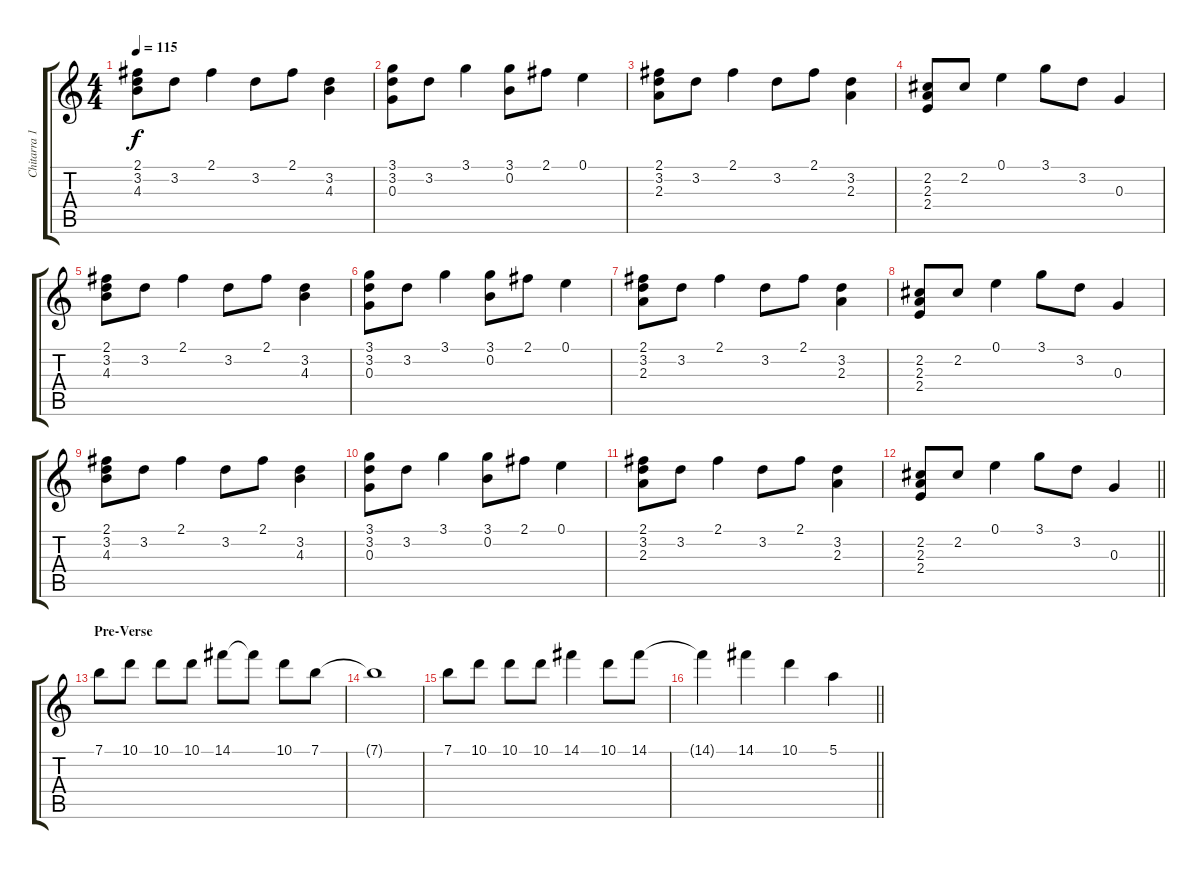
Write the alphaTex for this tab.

\track ("Chitarra 1" "Chitarra 1") {instrument electricguitarjazz}
\staff {score tabs}
\tuning (E4 B3 G3 D3 A2 E2) {hide}
\ts (4 4)
\tempo 115
\clef g2
\ks c
(2.1 3.2 4.3).8{dy f} 3.2.8 2.1.4 3.2.8 2.1.8 (3.2 4.3).4 |
(3.1 3.2 0.3).8 3.2.8 3.1.4 (3.1 0.2).8 2.1.8 0.1.4 |
(2.1 3.2 2.3).8 3.2.8 2.1.4 3.2.8 2.1.8 (3.2 2.3).4 |
(2.2 2.3 2.4).8 2.2.8 0.1.4 3.1.8 3.2.8 0.3.4 |
(2.1 3.2 4.3).8 3.2.8 2.1.4 3.2.8 2.1.8 (3.2 4.3).4 |
(3.1 3.2 0.3).8 3.2.8 3.1.4 (3.1 0.2).8 2.1.8 0.1.4 |
(2.1 3.2 2.3).8 3.2.8 2.1.4 3.2.8 2.1.8 (3.2 2.3).4 |
(2.2 2.3 2.4).8 2.2.8 0.1.4 3.1.8 3.2.8 0.3.4 |
(2.1 3.2 4.3).8 3.2.8 2.1.4 3.2.8 2.1.8 (3.2 4.3).4 |
(3.1 3.2 0.3).8 3.2.8 3.1.4 (3.1 0.2).8 2.1.8 0.1.4 |
(2.1 3.2 2.3).8 3.2.8 2.1.4 3.2.8 2.1.8 (3.2 2.3).4 |
\barLineRight lightlight
(2.2 2.3 2.4).8 2.2.8 0.1.4 3.1.8 3.2.8 0.3.4 |
\section ("" "Pre-Verse")
7.1.8 10.1.8 10.1.8 10.1.8 14.1.8 14.1{t}.8 10.1.8 7.1.8 |
7.1{t}.1 |
7.1.8 10.1.8 10.1.8 10.1.8 14.1.4 10.1.8 14.1.8 |
\barLineRight lightlight
14.1{t}.4 14.1.4 10.1.4 5.1.4
